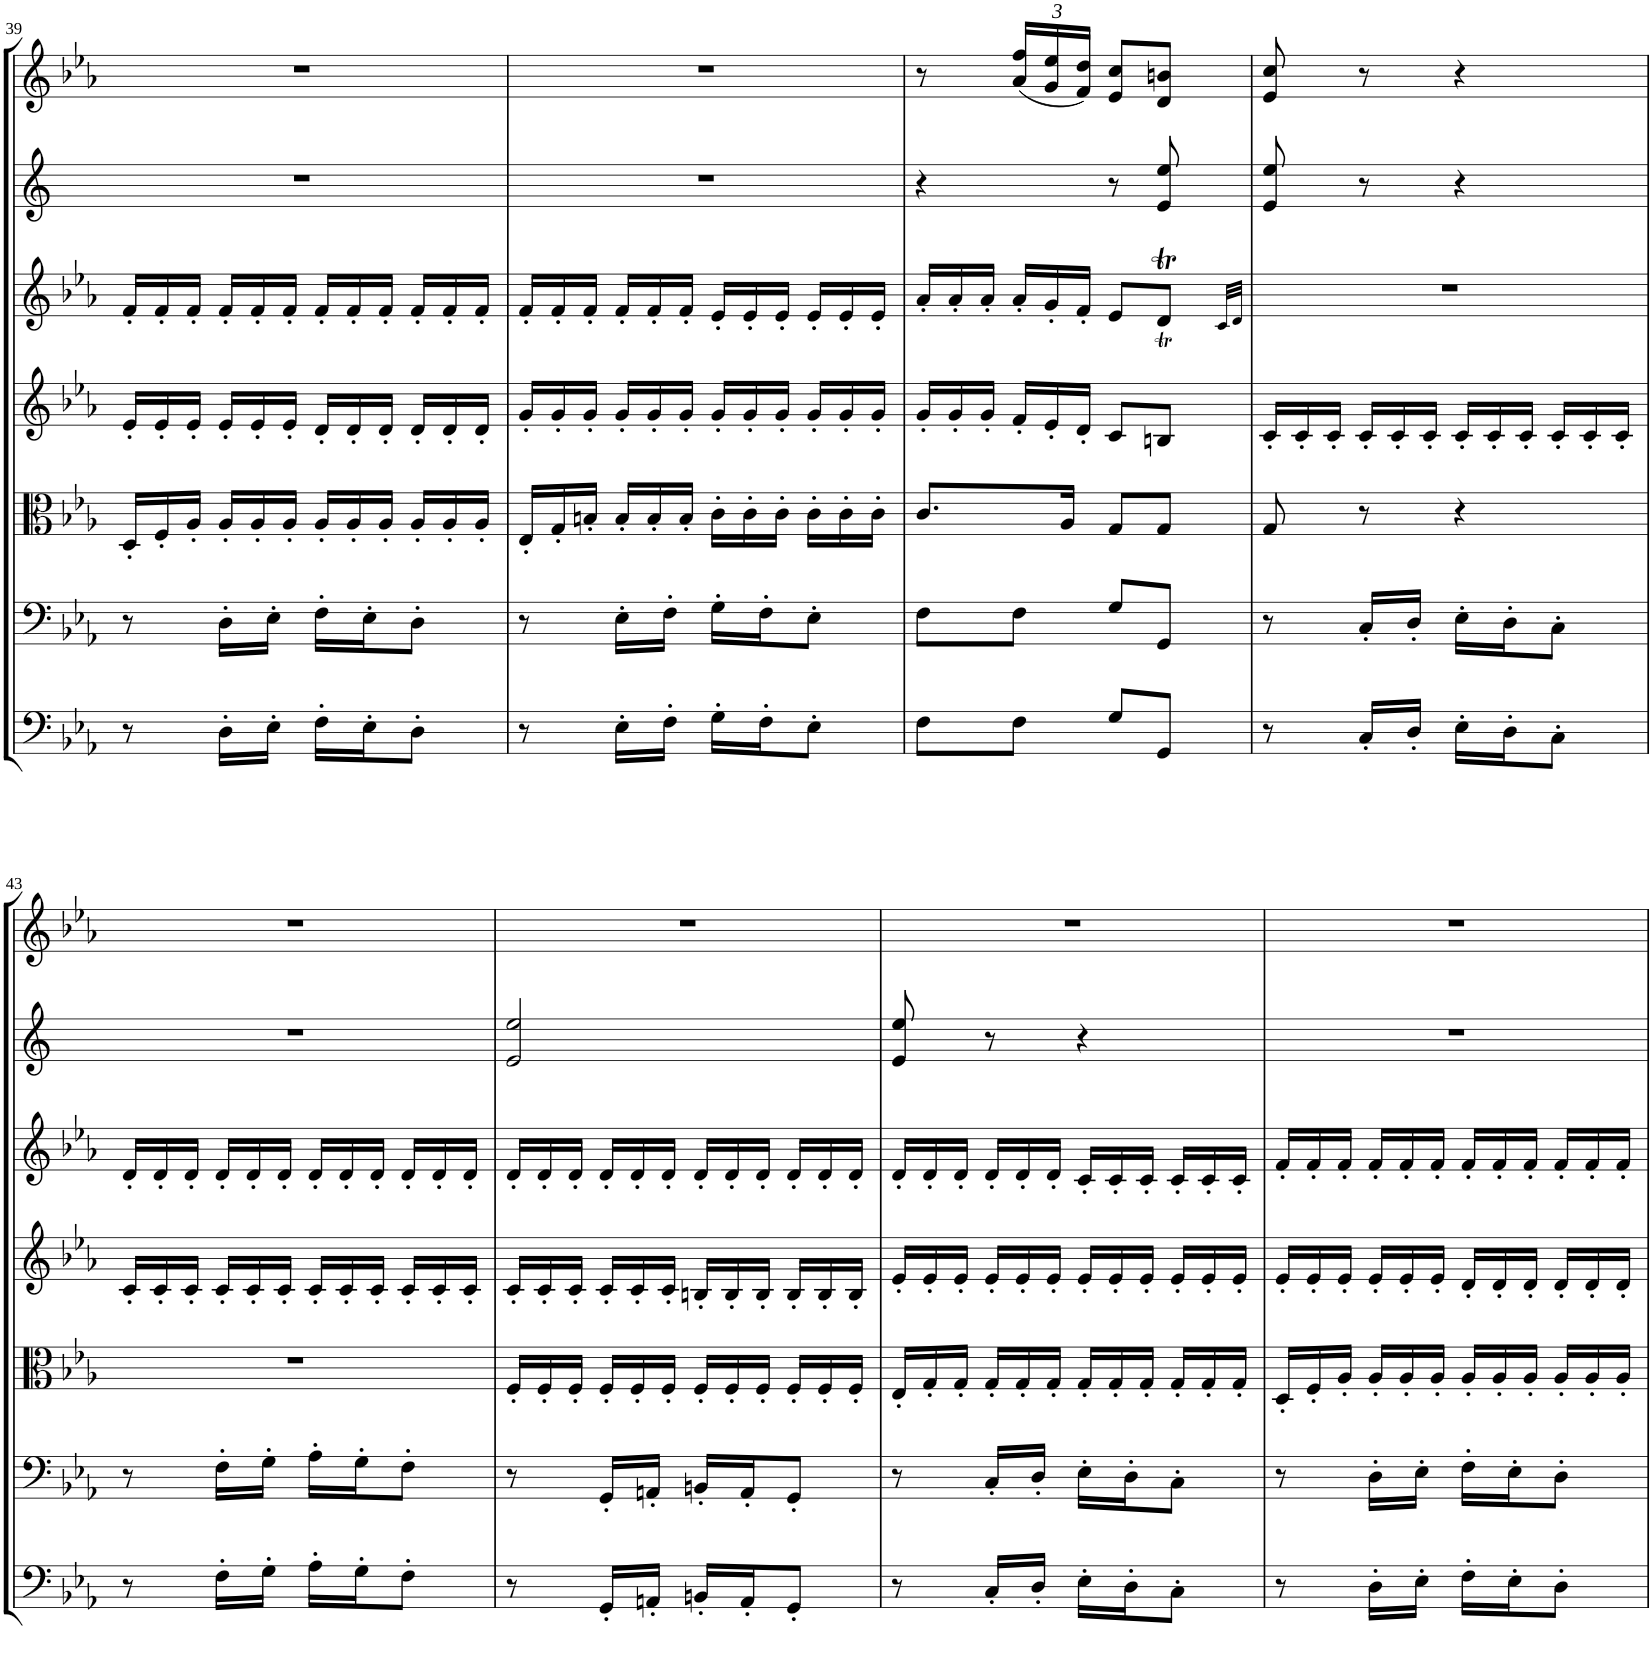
**kern	**kern	**kern	**kern	**kern	**kern	**kern
*part7	*part6	*part5	*part4	*part3	*part2	*part1
*staff7	*staff6	*staff5	*staff4	*staff3	*staff2	*staff1
*I"Basso	*I"Violoncello	*I"Viola	*I"Violino II	*I"Violino I	*I"Corni in Es	*I"Oboi
*	*	*	*	*	*	*I'Ob
!!LO:PB:g=z
*clefF4	*clefF4	*clefC3	*clefG2	*clefG2	*clefG2	*clefG2
*Trd7c12	*	*	*	*	*Trd5c9	*
*k[b-e-a-]	*k[b-e-a-]	*k[b-e-a-]	*k[b-e-a-]	*k[b-e-a-]	*k[]	*k[b-e-a-]
*M2/4	*M2/4	*M2/4	*M2/4	*M2/4	*M2/4	*M2/4
*	*	*Xtuplet	*Xtuplet	*Xtuplet	*	*
=39	=39	=39	=39	=39	=39	=39
8r	8r	24D'/LL	24e-'/LL	24f'/LL	2r	2r
.	.	24F'/	24e-'/	24f'/	.	.
.	.	24A-'/JJ	24e-'/JJ	24f'/JJ	.	.
16D'\LL	16D'\LL	24A-'/LL	24e-'/LL	24f'/LL	.	.
.	.	24A-'/	24e-'/	24f'/	.	.
16E-'\JJ	16E-'\JJ	.	.	.	.	.
.	.	24A-'/JJ	24e-'/JJ	24f'/JJ	.	.
16F'\LL	16F'\LL	24A-'/LL	24d'/LL	24f'/LL	.	.
.	.	24A-'/	24d'/	24f'/	.	.
16E-'\J	16E-'\J	.	.	.	.	.
.	.	24A-'/JJ	24d'/JJ	24f'/JJ	.	.
8D'\J	8D'\J	24A-'/LL	24d'/LL	24f'/LL	.	.
.	.	24A-'/	24d'/	24f'/	.	.
.	.	24A-'/JJ	24d'/JJ	24f'/JJ	.	.
=40	=40	=40	=40	=40	=40	=40
8r	8r	24E-'/LL	24g'/LL	24f'/LL	2r	2r
.	.	24G'/	24g'/	24f'/	.	.
.	.	24Bn'/JJ	24g'/JJ	24f'/JJ	.	.
16E-'\LL	16E-'\LL	24B'/LL	24g'/LL	24f'/LL	.	.
.	.	24B'/	24g'/	24f'/	.	.
16F'\JJ	16F'\JJ	.	.	.	.	.
.	.	24B'/JJ	24g'/JJ	24f'/JJ	.	.
16G'\LL	16G'\LL	24c'\LL	24g'/LL	24e-'/LL	.	.
.	.	24c'\	24g'/	24e-'/	.	.
16F'\J	16F'\J	.	.	.	.	.
.	.	24c'\JJ	24g'/JJ	24e-'/JJ	.	.
8E-'\J	8E-'\J	24c'\LL	24g'/LL	24e-'/LL	.	.
.	.	24c'\	24g'/	24e-'/	.	.
.	.	24c'\JJ	24g'/JJ	24e-'/JJ	.	.
=41	=41	=41	=41	=41	=41	=41
*	*	*	*	*^	*	*
8F\L	8F\L	8.c/L	24g'/LL	24a-'</LL	4.ryy	4r	8r
.	.	.	24g'/	24a-'</	.	.	.
.	.	.	24g'/JJ	24a-'</JJ	.	.	.
*	*	*	*	*	*	*	*Xbrackettup
8F\J	8F\J	.	24f'/LL	24a-'</LL	.	.	(24a-/ 24ff/LL
.	.	.	24e-'/	24g'</	.	.	24g/ 24ee-/
.	.	16A-/Jk	.	.	.	.	.
.	.	.	24d'/JJ	24f'</JJ	.	.	24f/ 24dd/JJ)
8G/L	8G/L	8G/L	8c/L	8e-/L	.	8r	8e-/ 8cc/L
8GG/J	8GG/J	8G/J	8Bn/J	8dt/J	15.dt!	8e/ 8ee/	8d/ 8bn/J
.	.	.	.	.	120d!	.	.
.	.	.	.	.	120c!/LLL	.	.
.	.	.	.	.	120d!/JJJ	.	.
*	*	*	*	*v	*v	*	*
=42	=42	=42	=42	=42	=42	=42
8r	8r	8G/	24c'/LL	2r	8e/ 8ee/	8e-/ 8cc/
.	.	.	24c'/	.	.	.
.	.	.	24c'/JJ	.	.	.
16C'/LL	16C'/LL	8r	24c'/LL	.	8r	8r
.	.	.	24c'/	.	.	.
16D'/JJ	16D'/JJ	.	.	.	.	.
.	.	.	24c'/JJ	.	.	.
16E-'\LL	16E-'\LL	4r	24c'/LL	.	4r	4r
.	.	.	24c'/	.	.	.
16D'\J	16D'\J	.	.	.	.	.
.	.	.	24c'/JJ	.	.	.
8C'\J	8C'\J	.	24c'/LL	.	.	.
.	.	.	24c'/	.	.	.
.	.	.	24c'/JJ	.	.	.
!!LO:LB:g=z
=43	=43	=43	=43	=43	=43	=43
8r	8r	2r	24c'/LL	24d'/LL	2r	2r
.	.	.	24c'/	24d'/	.	.
.	.	.	24c'/JJ	24d'/JJ	.	.
16F'\LL	16F'\LL	.	24c'/LL	24d'/LL	.	.
.	.	.	24c'/	24d'/	.	.
16G'\JJ	16G'\JJ	.	.	.	.	.
.	.	.	24c'/JJ	24d'/JJ	.	.
16A-'\LL	16A-'\LL	.	24c'/LL	24d'/LL	.	.
.	.	.	24c'/	24d'/	.	.
16G'\J	16G'\J	.	.	.	.	.
.	.	.	24c'/JJ	24d'/JJ	.	.
8F'\J	8F'\J	.	24c'/LL	24d'/LL	.	.
.	.	.	24c'/	24d'/	.	.
.	.	.	24c'/JJ	24d'/JJ	.	.
=44	=44	=44	=44	=44	=44	=44
8r	8r	24F'/LL	24c'/LL	24d'/LL	2e/ 2ee/	2r
.	.	24F'/	24c'/	24d'/	.	.
.	.	24F'/JJ	24c'/JJ	24d'/JJ	.	.
16GG'/LL	16GG'/LL	24F'/LL	24c'/LL	24d'/LL	.	.
.	.	24F'/	24c'/	24d'/	.	.
16AAn'/JJ	16AAn'/JJ	.	.	.	.	.
.	.	24F'/JJ	24c'/JJ	24d'/JJ	.	.
16BBn'/LL	16BBn'/LL	24F'/LL	24Bn'/LL	24d'/LL	.	.
.	.	24F'/	24B'/	24d'/	.	.
16AA'/J	16AA'/J	.	.	.	.	.
.	.	24F'/JJ	24B'/JJ	24d'/JJ	.	.
8GG'/J	8GG'/J	24F'/LL	24B'/LL	24d'/LL	.	.
.	.	24F'/	24B'/	24d'/	.	.
.	.	24F'/JJ	24B'/JJ	24d'/JJ	.	.
=45	=45	=45	=45	=45	=45	=45
8r	8r	24E-'/LL	24e-'/LL	24d'/LL	8e/ 8ee/	2r
.	.	24G'/	24e-'/	24d'/	.	.
.	.	24G'/JJ	24e-'/JJ	24d'/JJ	.	.
16C'/LL	16C'/LL	24G'/LL	24e-'/LL	24d'/LL	8r	.
.	.	24G'/	24e-'/	24d'/	.	.
16D'/JJ	16D'/JJ	.	.	.	.	.
.	.	24G'/JJ	24e-'/JJ	24d'/JJ	.	.
16E-'\LL	16E-'\LL	24G'/LL	24e-'/LL	24c'/LL	4r	.
.	.	24G'/	24e-'/	24c'/	.	.
16D'\J	16D'\J	.	.	.	.	.
.	.	24G'/JJ	24e-'/JJ	24c'/JJ	.	.
8C'\J	8C'\J	24G'/LL	24e-'/LL	24c'/LL	.	.
.	.	24G'/	24e-'/	24c'/	.	.
.	.	24G'/JJ	24e-'/JJ	24c'/JJ	.	.
=46	=46	=46	=46	=46	=46	=46
8r	8r	24D'/LL	24e-'/LL	24f'/LL	2r	2r
.	.	24F'/	24e-'/	24f'/	.	.
.	.	24A-'/JJ	24e-'/JJ	24f'/JJ	.	.
16D'\LL	16D'\LL	24A-'/LL	24e-'/LL	24f'/LL	.	.
.	.	24A-'/	24e-'/	24f'/	.	.
16E-'\JJ	16E-'\JJ	.	.	.	.	.
.	.	24A-'/JJ	24e-'/JJ	24f'/JJ	.	.
16F'\LL	16F'\LL	24A-'/LL	24d'/LL	24f'/LL	.	.
.	.	24A-'/	24d'/	24f'/	.	.
16E-'\J	16E-'\J	.	.	.	.	.
.	.	24A-'/JJ	24d'/JJ	24f'/JJ	.	.
8D'\J	8D'\J	24A-'/LL	24d'/LL	24f'/LL	.	.
.	.	24A-'/	24d'/	24f'/	.	.
.	.	24A-'/JJ	24d'/JJ	24f'/JJ	.	.
=	=	=	=	=	=	=
*-	*-	*-	*-	*-	*-	*-
